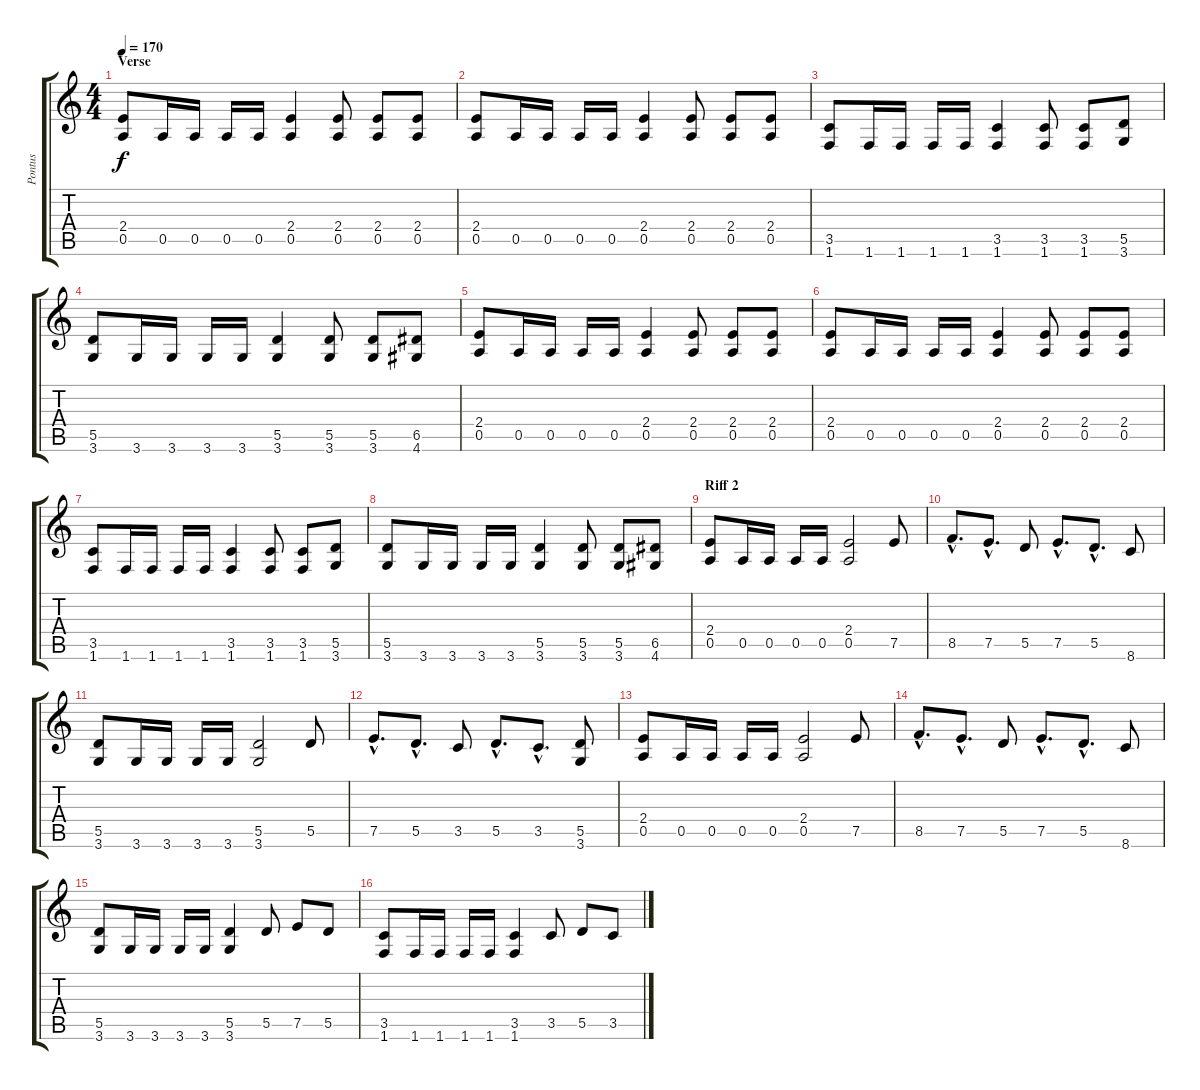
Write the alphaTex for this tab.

\track ("Pontus" "Pontus") {instrument distortionguitar}
\staff {score tabs}
\tuning (E4 B3 G3 D3 A2 E2) {hide}
\ts (4 4)
\section ("" "Verse")
\tempo 170
\clef g2
\ks c
(2.4 0.5).8{dy f} 0.5.16 0.5.16 0.5.16 0.5.16 (2.4 0.5).4 (2.4 0.5).8 (2.4 0.5).8 (2.4 0.5).8 |
(2.4 0.5).8 0.5.16 0.5.16 0.5.16 0.5.16 (2.4 0.5).4 (2.4 0.5).8 (2.4 0.5).8 (2.4 0.5).8 |
(3.5 1.6).8 1.6.16 1.6.16 1.6.16 1.6.16 (3.5 1.6).4 (3.5 1.6).8 (3.5 1.6).8 (5.5 3.6).8 |
(5.5 3.6).8 3.6.16 3.6.16 3.6.16 3.6.16 (5.5 3.6).4 (5.5 3.6).8 (5.5 3.6).8 (6.5 4.6).8 |
(2.4 0.5).8 0.5.16 0.5.16 0.5.16 0.5.16 (2.4 0.5).4 (2.4 0.5).8 (2.4 0.5).8 (2.4 0.5).8 |
(2.4 0.5).8 0.5.16 0.5.16 0.5.16 0.5.16 (2.4 0.5).4 (2.4 0.5).8 (2.4 0.5).8 (2.4 0.5).8 |
(3.5 1.6).8 1.6.16 1.6.16 1.6.16 1.6.16 (3.5 1.6).4 (3.5 1.6).8 (3.5 1.6).8 (5.5 3.6).8 |
(5.5 3.6).8 3.6.16 3.6.16 3.6.16 3.6.16 (5.5 3.6).4 (5.5 3.6).8 (5.5 3.6).8 (6.5 4.6).8 |
\section ("" "Riff 2")
(2.4 0.5).8 0.5.16 0.5.16 0.5.16 0.5.16 (2.4 0.5).2 7.5.8 |
8.5{hac}.8{d} 7.5{hac}.8{d} 5.5.8 7.5{hac}.8{d} 5.5{hac}.8{d} 8.6.8 |
(5.5 3.6).8 3.6.16 3.6.16 3.6.16 3.6.16 (5.5 3.6).2 5.5.8 |
7.5{hac}.8{d} 5.5{hac}.8{d} 3.5.8 5.5{hac}.8{d} 3.5{hac}.8{d} (5.5 3.6).8 |
(2.4 0.5).8 0.5.16 0.5.16 0.5.16 0.5.16 (2.4 0.5).2 7.5.8 |
8.5{hac}.8{d} 7.5{hac}.8{d} 5.5.8 7.5{hac}.8{d} 5.5{hac}.8{d} 8.6.8 |
(5.5 3.6).8 3.6.16 3.6.16 3.6.16 3.6.16 (5.5 3.6).4 5.5.8 7.5.8 5.5.8 |
(3.5 1.6).8 1.6.16 1.6.16 1.6.16 1.6.16 (3.5 1.6).4 3.5.8 5.5.8 3.5.8
